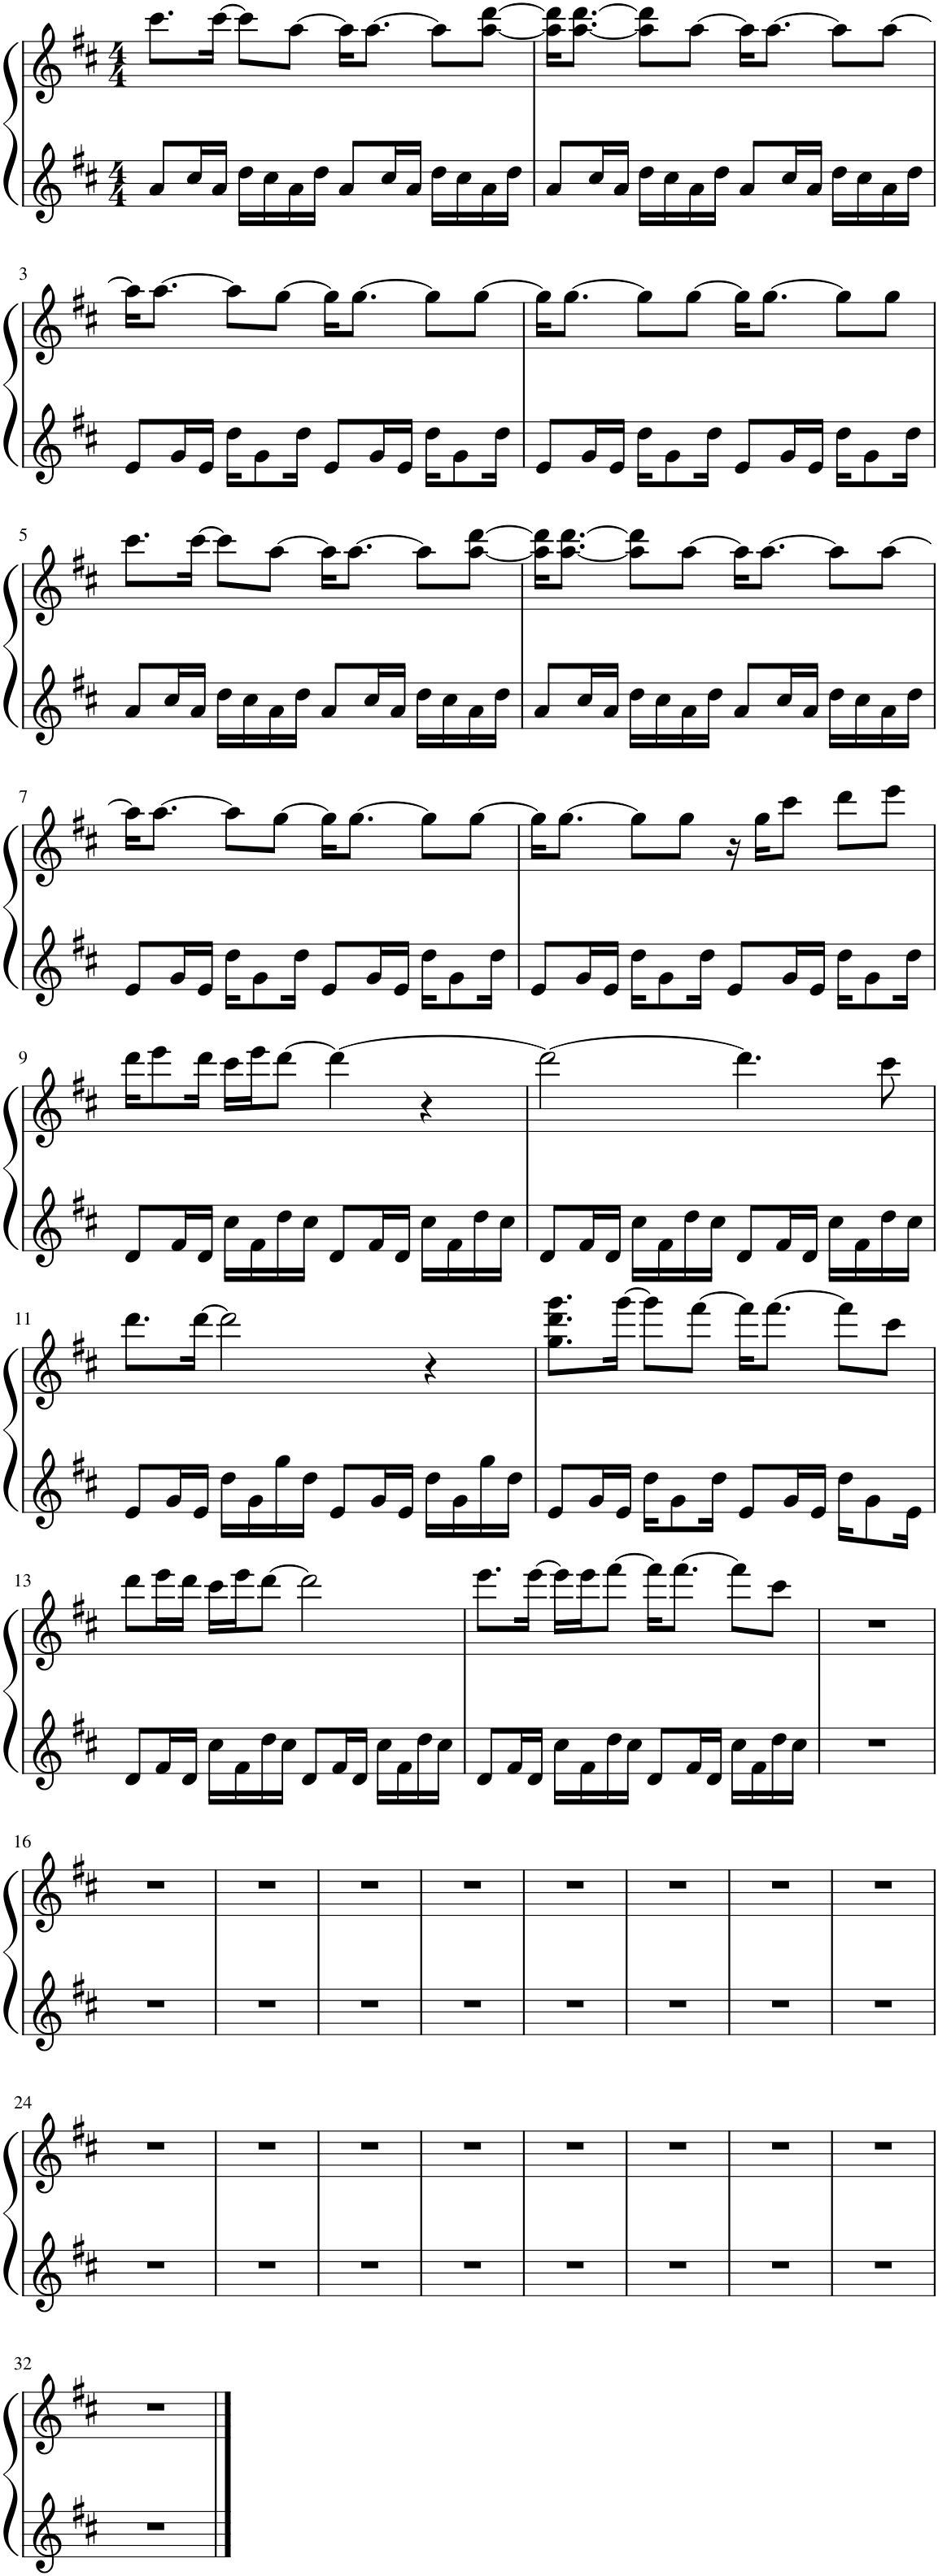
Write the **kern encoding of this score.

**kern	**kern
*part1	*part1
*staff2	*staff1
*I"Piano	*
*I'Pno.	*
*clefG2	*clefG2
*k[f#c#]	*k[f#c#]
*M4/4	*M4/4
=1	=1
8a/L	8.ccc#\L
16cc#/L	.
16a/JJ	[16ccc#\Jk
16dd\LL	8ccc#\L]
16cc#\	.
16a\	[8aa\J
16dd\JJ	.
8a/L	16aa\KL]
.	[8.aa\J
16cc#/L	.
16a/JJ	.
16dd\LL	8aa\L]
16cc#\	.
16a\	[8aa\ [8ddd\J
16dd\JJ	.
=2	=2
8a/L	16aa\] 16ddd\]KL
.	[8.aa\ [8.ddd\J
16cc#/L	.
16a/JJ	.
16dd\LL	8aa\] 8ddd\]L
16cc#\	.
16a\	[8aa\J
16dd\JJ	.
8a/L	16aa\KL]
.	[8.aa\J
16cc#/L	.
16a/JJ	.
16dd\LL	8aa\L]
16cc#\	.
16a\	[8aa\J
16dd\JJ	.
!!LO:LB:g=z
=3	=3
8e/L	16aa\KL]
.	[8.aa\J
16g/L	.
16e/JJ	.
16dd\KL	8aa\L]
8g\	.
.	[8gg\J
16dd\Jk	.
8e/L	16gg\KL]
.	[8.gg\J
16g/L	.
16e/JJ	.
16dd\KL	8gg\L]
8g\	.
.	[8gg\J
16dd\Jk	.
=4	=4
8e/L	16gg\KL]
.	[8.gg\J
16g/L	.
16e/JJ	.
16dd\KL	8gg\L]
8g\	.
.	[8gg\J
16dd\Jk	.
8e/L	16gg\KL]
.	[8.gg\J
16g/L	.
16e/JJ	.
16dd\KL	8gg\L]
8g\	.
.	8gg\J
16dd\Jk	.
!!LO:LB:g=z
=5	=5
8a/L	8.ccc#\L
16cc#/L	.
16a/JJ	[16ccc#\Jk
16dd\LL	8ccc#\L]
16cc#\	.
16a\	[8aa\J
16dd\JJ	.
8a/L	16aa\KL]
.	[8.aa\J
16cc#/L	.
16a/JJ	.
16dd\LL	8aa\L]
16cc#\	.
16a\	[8aa\ [8ddd\J
16dd\JJ	.
=6	=6
8a/L	16aa\] 16ddd\]KL
.	[8.aa\ [8.ddd\J
16cc#/L	.
16a/JJ	.
16dd\LL	8aa\] 8ddd\]L
16cc#\	.
16a\	[8aa\J
16dd\JJ	.
8a/L	16aa\KL]
.	[8.aa\J
16cc#/L	.
16a/JJ	.
16dd\LL	8aa\L]
16cc#\	.
16a\	[8aa\J
16dd\JJ	.
!!LO:LB:g=z
=7	=7
8e/L	16aa\KL]
.	[8.aa\J
16g/L	.
16e/JJ	.
16dd\KL	8aa\L]
8g\	.
.	[8gg\J
16dd\Jk	.
8e/L	16gg\KL]
.	[8.gg\J
16g/L	.
16e/JJ	.
16dd\KL	8gg\L]
8g\	.
.	[8gg\J
16dd\Jk	.
=8	=8
8e/L	16gg\KL]
.	[8.gg\J
16g/L	.
16e/JJ	.
16dd\KL	8gg\L]
8g\	.
.	8gg\J
16dd\Jk	.
8e/L	16r
.	16gg\KL
16g/L	8ccc#\J
16e/JJ	.
16dd\KL	8ddd\L
8g\	.
.	8eee\J
16dd\Jk	.
!!LO:LB:g=z
=9	=9
8d/L	16ddd\KL
.	8eee\
16f#/L	.
16d/JJ	16ddd\Jk
16cc#\LL	16ccc#\LL
16f#\	16eee\J
16dd\	[8ddd\J
16cc#\JJ	.
8d/L	4ddd\_
16f#/L	.
16d/JJ	.
16cc#\LL	4r
16f#\	.
16dd\	.
16cc#\JJ	.
=10	=10
8d/L	2ddd\_
16f#/L	.
16d/JJ	.
16cc#\LL	.
16f#\	.
16dd\	.
16cc#\JJ	.
8d/L	4.ddd\]
16f#/L	.
16d/JJ	.
16cc#\LL	.
16f#\	.
16dd\	8ccc#\
16cc#\JJ	.
!!LO:LB:g=z
=11	=11
8e/L	8.ddd\L
16g/L	.
16e/JJ	[16ddd\Jk
16dd\LL	2ddd\]
16g\	.
16gg\	.
16dd\JJ	.
8e/L	.
16g/L	.
16e/JJ	.
16dd\LL	4r
16g\	.
16gg\	.
16dd\JJ	.
=12	=12
8e/L	8.gg\ 8.ddd\ 8.ggg\L
16g/L	.
16e/JJ	[16ggg\Jk
16dd\KL	8ggg\L]
8g\	.
.	[8fff#\J
16dd\Jk	.
8e/L	16fff#\KL]
.	[8.fff#\J
16g/L	.
16e/JJ	.
16dd\KL	8fff#\L]
8g\	.
.	8ccc#\J
16e\Jk	.
!!LO:LB:g=z
=13	=13
8d/L	8ddd\L
16f#/L	16eee\L
16d/JJ	16ddd\JJ
16cc#\LL	16ccc#\LL
16f#\	16eee\J
16dd\	[8ddd\J
16cc#\JJ	.
8d/L	2ddd\]
16f#/L	.
16d/JJ	.
16cc#\LL	.
16f#\	.
16dd\	.
16cc#\JJ	.
=14	=14
8d/L	8.eee\L
16f#/L	.
16d/JJ	[16eee\Jk
16cc#\LL	16eee\LL]
16f#\	16eee\J
16dd\	[8fff#\J
16cc#\JJ	.
8d/L	16fff#\KL]
.	[8.fff#\J
16f#/L	.
16d/JJ	.
16cc#\LL	8fff#\L]
16f#\	.
16dd\	8ccc#\J
16cc#\JJ	.
=15	=15
1r	1r
!!LO:LB:g=z
=16	=16
1r	1r
=17	=17
1r	1r
=18	=18
1r	1r
=19	=19
1r	1r
=20	=20
1r	1r
=21	=21
1r	1r
=22	=22
1r	1r
=23	=23
1r	1r
!!LO:LB:g=z
=24	=24
1r	1r
=25	=25
1r	1r
=26	=26
1r	1r
=27	=27
1r	1r
=28	=28
1r	1r
=29	=29
1r	1r
=30	=30
1r	1r
=31	=31
1r	1r
!!LO:LB:g=z
=32	=32
1r	1r
==	==
*-	*-
